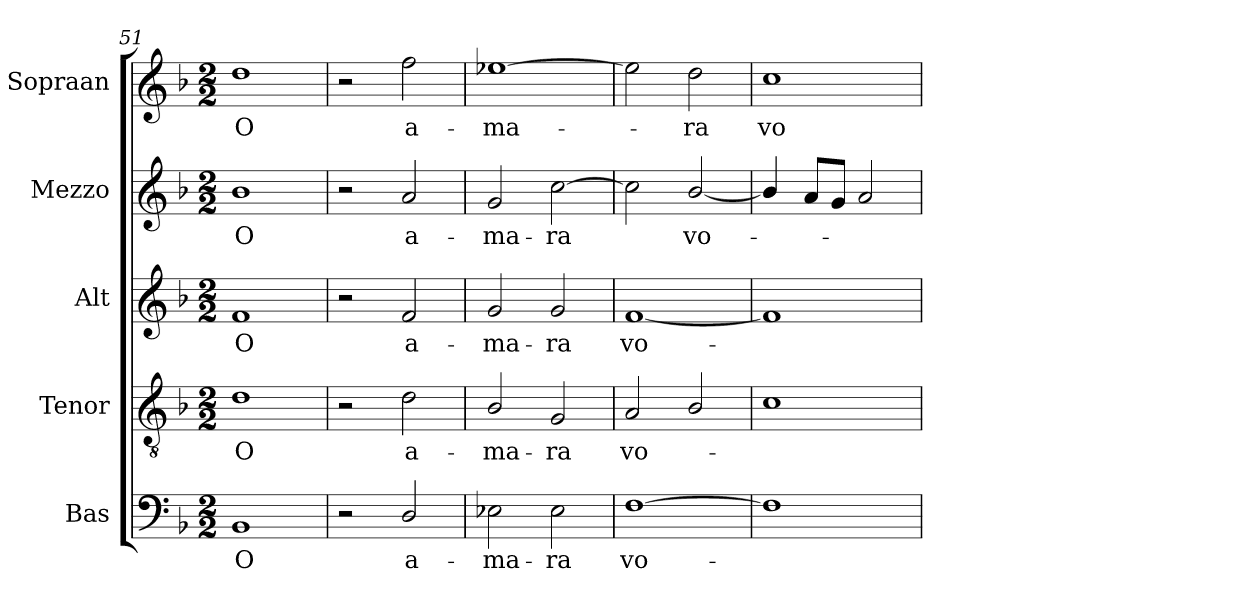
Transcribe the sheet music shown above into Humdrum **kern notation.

**kern	**text	**kern	**text	**kern	**text	**kern	**text	**kern	**text
*part5	*part5	*part4	*part4	*part3	*part3	*part2	*part2	*part1	*part1
*staff5	*staff5	*staff4	*staff4	*staff3	*staff3	*staff2	*staff2	*staff1	*staff1
*I"Bas	*	*I"Tenor	*	*I"Alt	*	*I"Mezzo	*	*I"Sopraan	*
*I'B.	*	*I'T.	*	*I'A.	*	*I'Mz.	*	*I'S.	*
*clefF4	*	*clefGv2	*	*clefG2	*	*clefG2	*	*clefG2	*
*	*	*ITrd7c12	*	*	*	*	*	*	*
*k[b-]	*	*k[b-]	*	*k[b-]	*	*k[b-]	*	*k[b-]	*
*F:	*	*F:	*	*F:	*	*F:	*	*F:	*
*M2/2	*	*M2/2	*	*M2/2	*	*M2/2	*	*M2/2	*
=51	=51	=51	=51	=51	=51	=51	=51	=51	=51
!	!LO:LY:b:color=#000000	!	!	!	!	!	!	!	!
!	!	!	!LO:LY:b:color=#000000	!	!	!	!	!	!
!	!	!	!	!	!LO:LY:b:color=#000000	!	!	!	!
!	!	!	!	!	!	!	!LO:LY:b:color=#000000	!	!
!	!	!	!	!	!	!	!	!	!LO:LY:b:color=#000000
1BB-i	O	1Di	O	1fi	O	1b-i	O	1ddi	O
=52	=52	=52	=52	=52	=52	=52	=52	=52	=52
2r	.	2r	.	2r	.	2r	.	2r	.
!	!LO:LY:b:color=#000000	!	!	!	!	!	!	!	!
!	!	!	!LO:LY:b:color=#000000	!	!	!	!	!	!
!	!	!	!	!	!LO:LY:b:color=#000000	!	!	!	!
!	!	!	!	!	!	!	!LO:LY:b:color=#000000	!	!
!	!	!	!	!	!	!	!	!	!LO:LY:b:color=#000000
2Di/	a-	2Di\	a-	2fi/	a-	2ai/	a-	2ffi\	a-
=53	=53	=53	=53	=53	=53	=53	=53	=53	=53
!	!LO:LY:b:color=#000000	!	!	!	!	!	!	!	!
!	!	!	!LO:LY:b:color=#000000	!	!	!	!	!	!
!	!	!	!	!	!LO:LY:b:color=#000000	!	!	!	!
!	!	!	!	!	!	!	!LO:LY:b:color=#000000	!	!
!	!	!	!	!	!	!	!	!	!LO:LY:b:color=#000000
2E-Xi\	-ma-	2BB-i/	-ma-	2gi/	-ma-	2gi/	-ma-	[>1ee-Xi	-ma-
!	!LO:LY:b:color=#000000	!	!	!	!	!	!	!	!
!	!	!	!LO:LY:b:color=#000000	!	!	!	!	!	!
!	!	!	!	!	!LO:LY:b:color=#000000	!	!	!	!
!	!	!	!	!	!	!	!LO:LY:b:color=#000000	!	!
2E-i\	-ra	2GGi/	-ra	2gi/	-ra	[>2cci\	-ra	.	.
=54	=54	=54	=54	=54	=54	=54	=54	=54	=54
!	!LO:LY:b:color=#000000	!	!	!	!	!	!	!	!
!	!	!	!LO:LY:b:color=#000000	!	!	!	!	!	!
!	!	!	!	!	!LO:LY:b:color=#000000	!	!	!	!
[>1Fi	vo-	2AAi/	vo-	[<1fi	vo-	2cci\]	.	2ee-i\]	.
!	!	!	!	!	!	!	!LO:LY:b:color=#000000	!	!
!	!	!	!	!	!	!	!	!	!LO:LY:b:color=#000000
.	.	2BB-i/	.	.	.	[<2b-i/	vo-	2ddi\	-ra
!!LO:LB:g=z
=55	=55	=55	=55	=55	=55	=55	=55	=55	=55
!	!	!	!	!	!	!	!	!	!LO:LY:b:color=#000000
1Fi]	.	1Ci	.	1fi]	.	4b-i/]	.	1cci	vo-
.	.	.	.	.	.	8ai/L	.	.	.
.	.	.	.	.	.	8gi/J	.	.	.
.	.	.	.	.	.	2ai/	.	.	.
=	=	=	=	=	=	=	=	=	=
*-	*-	*-	*-	*-	*-	*-	*-	*-	*-
